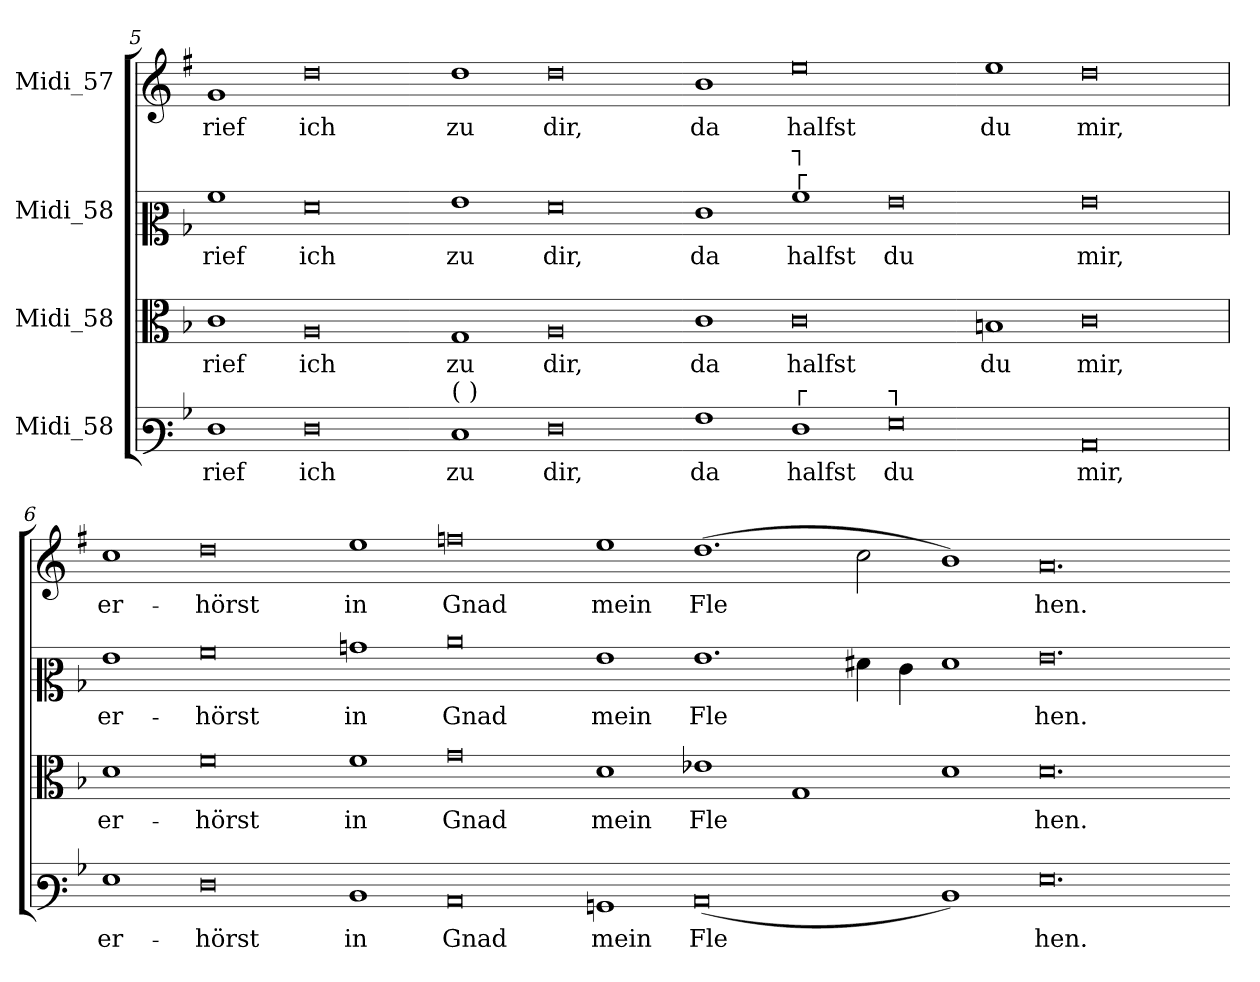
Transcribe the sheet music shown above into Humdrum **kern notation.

**kern	**text	**kern	**text	**kern	**text	**kern	**text
*part4	*part4	*part3	*part3	*part2	*part2	*part1	*part1
*staff4	*staff4	*staff3	*staff3	*staff2	*staff2	*staff1	*staff1
*I"Midi_58	*	*I"Midi_58	*	*I"Midi_58	*	*I"Midi_57	*
!!LO:LB:g=z
*clefF3	*	*clefC3	*	*clefC2	*	*clefG2	*
*	*	*	*	*	*	*ITrd1c2	*
*k[b-]	*	*k[b-]	*	*k[b-]	*	*k[b-]	*
*F:	*	*F:	*	*F:	*	*F:	*
=5	=5	=5	=5	=5	=5	=5	=5
!	!LO:LY:b	!	!LO:LY:b	!	!LO:LY:b	!	!LO:LY:b
1F	rief	1c	rief	1a	rief	1f	rief
!	!LO:LY:b	!	!LO:LY:b	!	!LO:LY:b	!	!LO:LY:b
0F	ich	0A	ich	0f	ich	0cc	ich
!LO:TX:a:t=(  )	!	!	!	!	!	!	!
!	!LO:LY:b	!	!LO:LY:b	!	!LO:LY:b	!	!LO:LY:b
1E	zu	1G	zu	1g	zu	1cc	zu
!	!LO:LY:b	!	!LO:LY:b	!	!LO:LY:b	!	!LO:LY:b
0F	dir,	0A	dir,	0f	dir,	0cc	dir,
!	!LO:LY:b	!	!LO:LY:b	!	!LO:LY:b	!	!LO:LY:b
1A	da	1c	da	1e	da	1a	da
!	!	!	!	!LO:TX:a:t=┌	!	!	!
!	!	!	!	!LO:TX:a:t=┐	!	!	!
!LO:TX:a:t=┌	!	!	!	!	!	!	!
!	!LO:LY:b	!	!LO:LY:b	!	!LO:LY:b	!	!LO:LY:b
1F	halfst	0c	halfst	1a	halfst	0dd	halfst
!LO:TX:a:t=┐	!	!	!	!	!	!	!
!	!LO:LY:b	!	!	!	!LO:LY:b	!	!
0G	du	.	.	0g	du	.	.
!	!	!	!LO:LY:b	!	!	!	!LO:LY:b
.	.	1Bn	du	.	.	1dd	du
!	!LO:LY:b	!	!LO:LY:b	!	!LO:LY:b	!	!LO:LY:b
0C	mir,	0c	mir,	0g	mir,	0cc	mir,
=6	=6	=6	=6	=6	=6	=6	=6
!	!LO:LY:b	!	!LO:LY:b	!	!LO:LY:b	!	!LO:LY:b
1G	er-	1d	er-	1g	er-	1b-	er-
!	!LO:LY:b	!	!LO:LY:b	!	!LO:LY:b	!	!LO:LY:b
0F	-hörst	0f	-hörst	0a	-hörst	0cc	-hörst
!	!LO:LY:b	!	!LO:LY:b	!	!LO:LY:b	!	!LO:LY:b
1D	in	1f	in	1bn	in	1dd	in
!	!LO:LY:b	!	!LO:LY:b	!	!LO:LY:b	!	!LO:LY:b
0C	Gnad	0g	Gnad	0cc	Gnad	0ee-X	Gnad
!	!LO:LY:b	!	!LO:LY:b	!	!LO:LY:b	!	!LO:LY:b
1BBn	mein	1d	mein	1g	mein	1dd	mein
!	!LO:LY:b	!	!LO:LY:b	!	!LO:LY:b	!	!LO:LY:b
(<0C	Fle	1e-X	Fle	1.g	Fle	(>1.cc	Fle
.	.	1G	.	.	.	.	.
.	.	.	.	4f#X	.	2b-	.
.	.	.	.	4e	.	.	.
1D)	.	1d	.	1f#	.	1a)	.
!	!LO:LY:b	!	!LO:LY:b	!	!LO:LY:b	!	!LO:LY:b
0.G	hen.	0.d	hen.	0.g	hen.	0.g	hen.
=-	=-	=-	=-	=-	=-	=-	=-
*-	*-	*-	*-	*-	*-	*-	*-
